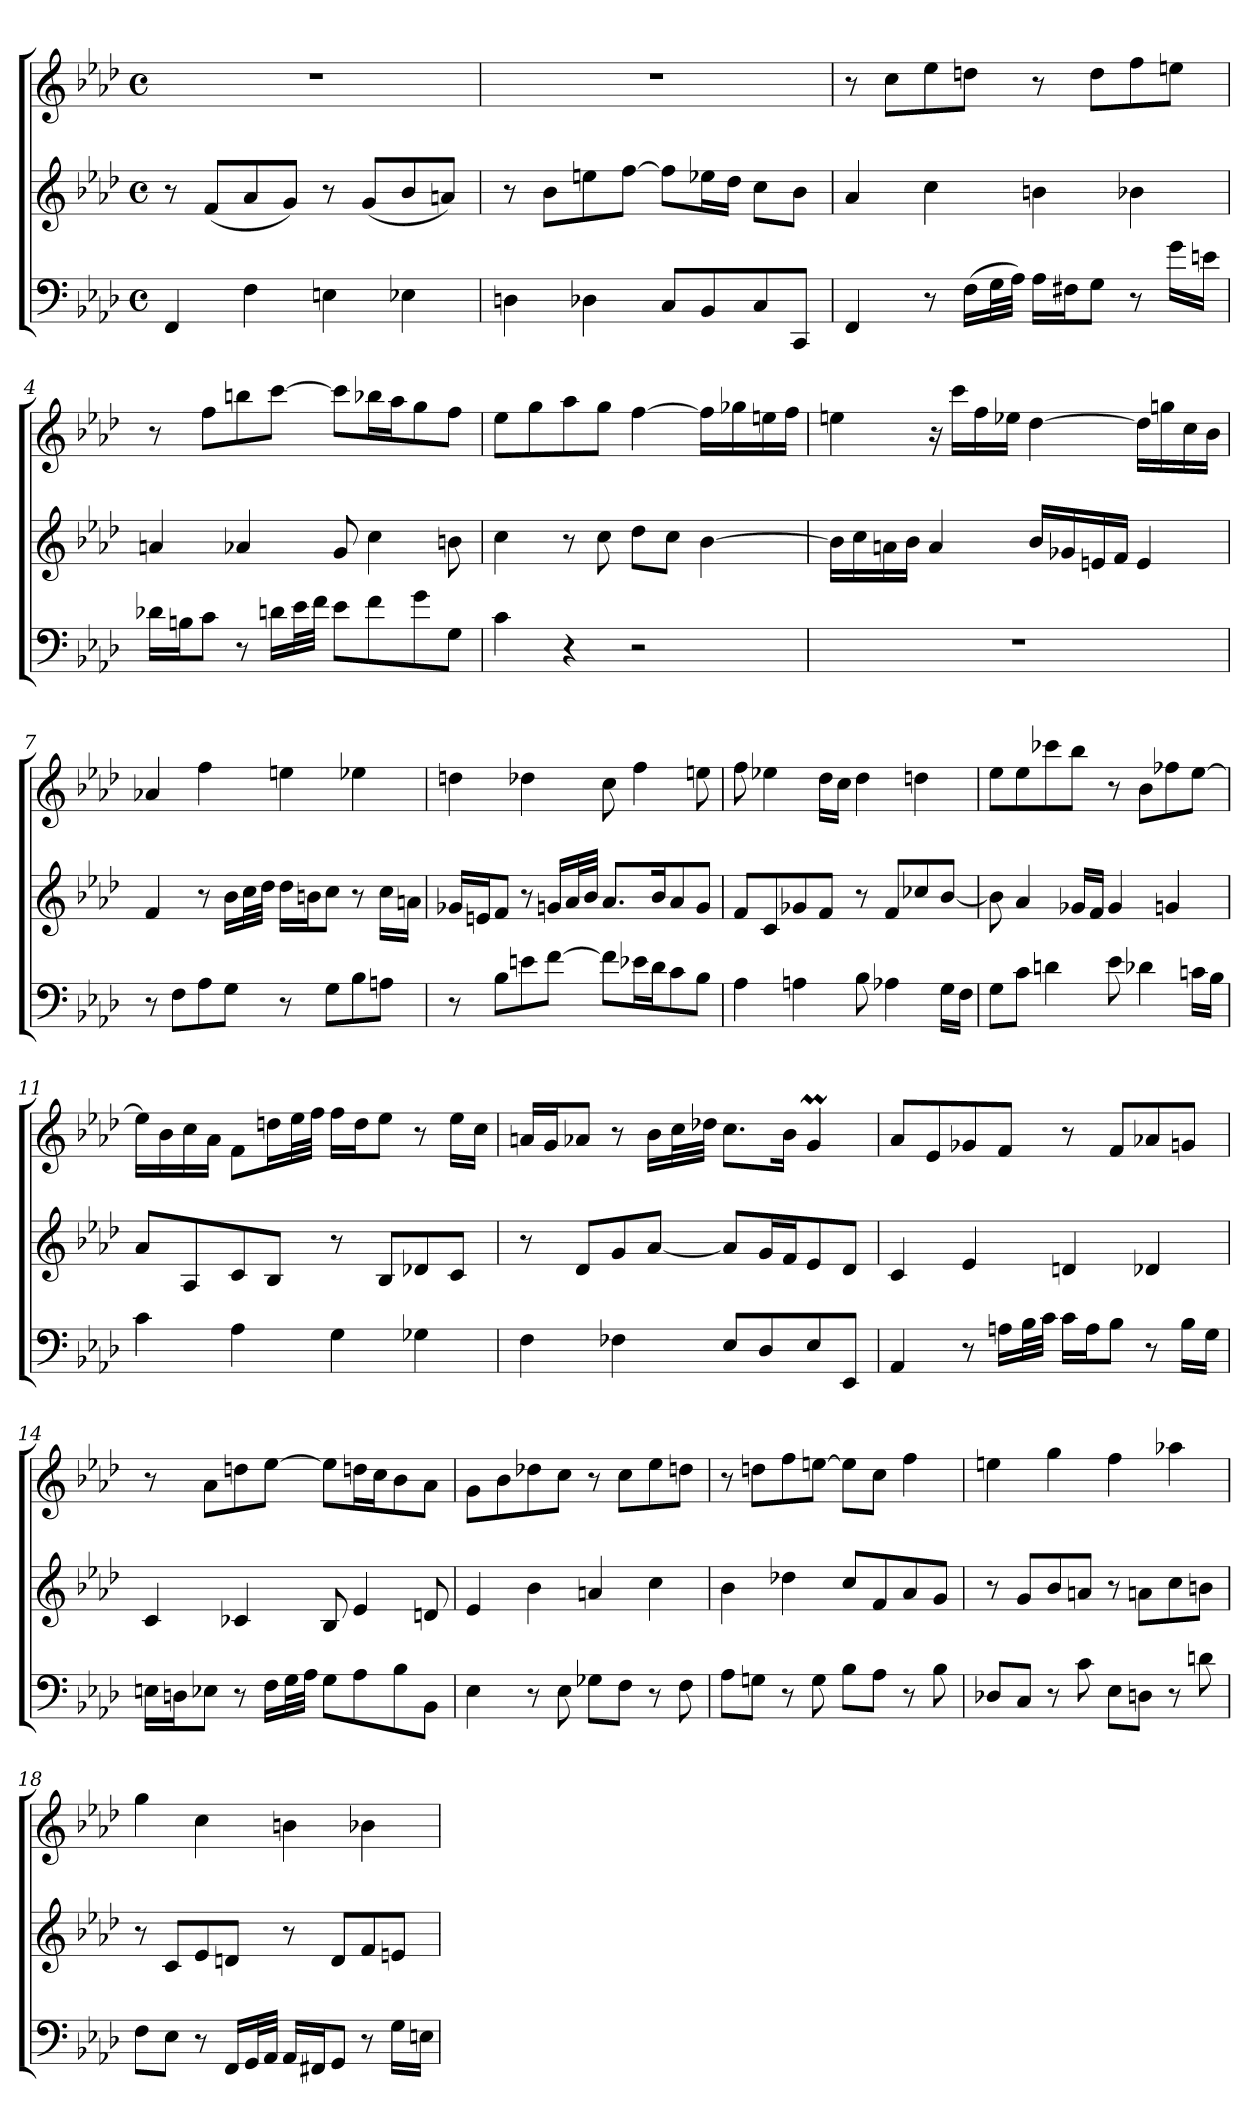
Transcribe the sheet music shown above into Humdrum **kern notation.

**kern	**kern	**kern
*part3	*part2	*part1
*staff3	*staff2	*staff1
*clefF4	*clefG2	*clefG2
*k[b-e-a-d-]	*k[b-e-a-d-]	*k[b-e-a-d-]
*f:	*f:	*f:
*M4/4	*M4/4	*M4/4
*met(c)	*met(c)	*met(c)
*MM48	*MM48	*MM48
=1	=1	=1
4FF	8r	1r
.	(8fL	.
4F	8a-	.
.	8gJ)	.
4En	8r	.
.	(8gL	.
4E-X	8b-	.
.	8anJ)	.
=2	=2	=2
4Dn	8r	1r
.	8b-L	.
4D-X	8een	.
.	[8ffJ	.
8CL	8ffL]	.
8BB-	16ee-XL	.
.	16dd-JJ	.
8C	8ccL	.
8CCJ	8b-J	.
=3	=3	=3
4FF	4a-	8r
.	.	8ccL
8r	4cc	8ee-
(16FLL	.	8ddnJ
32GL	.	.
32A-JJJ)	.	.
16A-LL	4bn	8r
16F#XJ	.	.
8GJ	.	8ddL
8r	4b-X	8ff
16gLL	.	8eenJ
16enJJ	.	.
=4	=4	=4
16d-XLL	4an	8r
16BnJ	.	.
8cJ	.	8ffL
8r	4a-X	8bbn
16dnLL	.	[8cccJ
32e-L	.	.
32fJJJ	.	.
8e-L	8g	8cccL]
8f	4cc	16bb-XL
.	.	16aa-J
8g	.	8gg
8GJ	8bn	8ffJ
=5	=5	=5
4c	4cc	8ee-L
.	.	8gg
4r	8r	8aa-
.	8cc	8ggJ
2r	8dd-L	[4ff
.	8ccJ	.
.	[4b-	16ffLL]
.	.	16gg-X
.	.	16een
.	.	16ffJJ
=6	=6	=6
1r	16b-LL]	4een
.	16cc	.
.	16an	.
.	16b-JJ	.
.	4a	16r
.	.	16cccLL
.	.	16ff
.	.	16ee-XJJ
.	16b-LL	[4dd-
.	16g-X	.
.	16en	.
.	16fJJ	.
.	4e	16dd-LL]
.	.	16ggn
.	.	16cc
.	.	16b-JJ
=7	=7	=7
8r	4f	4a-X
8FL	.	.
8A-	8r	4ff
8GJ	16b-LL	.
.	32ccL	.
.	32dd-JJJ	.
8r	16dd-LL	4een
.	16bnJ	.
8GL	8ccJ	.
8B-	8r	4ee-X
8AnJ	16ccLL	.
.	16anJJ	.
=8	=8	=8
8r	16g-XLL	4ddn
.	16enJ	.
8B-L	8fJ	.
8en	8r	4dd-X
[8fJ	16gnLL	.
.	32a-L	.
.	32b-JJJ	.
8fL]	8.a-L	8cc
16e-XL	.	4ff
16d-J	16b-K	.
8c	8a-	.
8B-J	8gJ	8een
=9	=9	=9
4A-	8fL	8ff
.	8c	4ee-X
4An	8g-X	.
.	8fJ	16dd-LL
.	.	16ccJJ
8B-	8r	4dd-
4A-X	8fL	.
.	8cc-X	4ddn
16GLL	[8b-J	.
16FJJ	.	.
=10	=10	=10
8GL	8b-]	8ee-L
8cJ	4a-	8ee-
4dn	.	8ccc-X
.	16g-XLL	8bb-J
.	16fJJ	.
8e-	4g-	8r
4d-X	.	8b-L
.	4gn	8ff-X
16cnLL	.	[8ee-J
16B-JJ	.	.
=11	=11	=11
4c	8a-L	16ee-LL]
.	.	16b-
.	8A-	16cc
.	.	16a-JJ
4A-	8c	8fL
.	8B-J	16ddnL
.	.	32ee-L
.	.	32ffJJJ
4G	8r	16ffLL
.	.	16ddJ
.	8B-L	8ee-J
4G-X	8d-X	8r
.	8cJ	16ee-LL
.	.	16ccJJ
=12	=12	=12
4F	8r	16anLL
.	.	16gJ
.	8d-L	8a-XJ
4F-X	8g	8r
.	[8a-J	16b-LL
.	.	32ccL
.	.	32dd-XJJJ
8E-L	8a-L]	8.ccL
8D-	16gL	.
.	16fJ	16b-Jk
8E-	8e-	4gm
8EE-J	8d-J	.
=13	=13	=13
4AA-	4c	8a-L
.	.	8e-
8r	4e-	8g-X
16AnLL	.	8fJ
32B-L	.	.
32cJJJ	.	.
16cLL	4dn	8r
16AJ	.	.
8B-J	.	8fL
8r	4d-X	8a-X
16B-LL	.	8gnJ
16GJJ	.	.
=14	=14	=14
16EnLL	4c	8r
16DnJ	.	.
8E-XJ	.	8a-L
8r	4c-X	8ddn
16FLL	.	[8ee-J
32GL	.	.
32A-JJJ	.	.
8GL	8B-	8ee-L]
8A-	4e-	16ddnL
.	.	16ccJ
8B-	.	8b-
8BB-J	8dn	8a-J
=15	=15	=15
4E-	4e-	8gL
.	.	8b-
8r	4b-	8dd-X
8E-	.	8ccJ
8G-XL	4an	8r
8FJ	.	8ccL
8r	4cc	8ee-
8F	.	8ddnJ
=16	=16	=16
8A-L	4b-	8r
8GnJ	.	8ddnL
8r	4dd-X	8ff
8G	.	[8eenJ
8B-L	8ccL	8eeL]
8A-J	8f	8ccJ
8r	8a-	4ff
8B-	8gJ	.
=17	=17	=17
8D-XL	8r	4een
8CJ	8gL	.
8r	8b-	4gg
8c	8anJ	.
8E-L	8r	4ff
8DnJ	8anL	.
8r	8cc	4aa-X
8dn	8bnJ	.
=18	=18	=18
8FL	8r	4gg
8E-J	8cL	.
8r	8e-	4cc
16FFLL	8dnJ	.
32GGL	.	.
32AA-JJJ	.	.
16AA-LL	8r	4bn
16FF#XJ	.	.
8GGJ	8dL	.
8r	8f	4b-X
16GLL	8enJ	.
16EnJJ	.	.
=	=	=
*-	*-	*-
